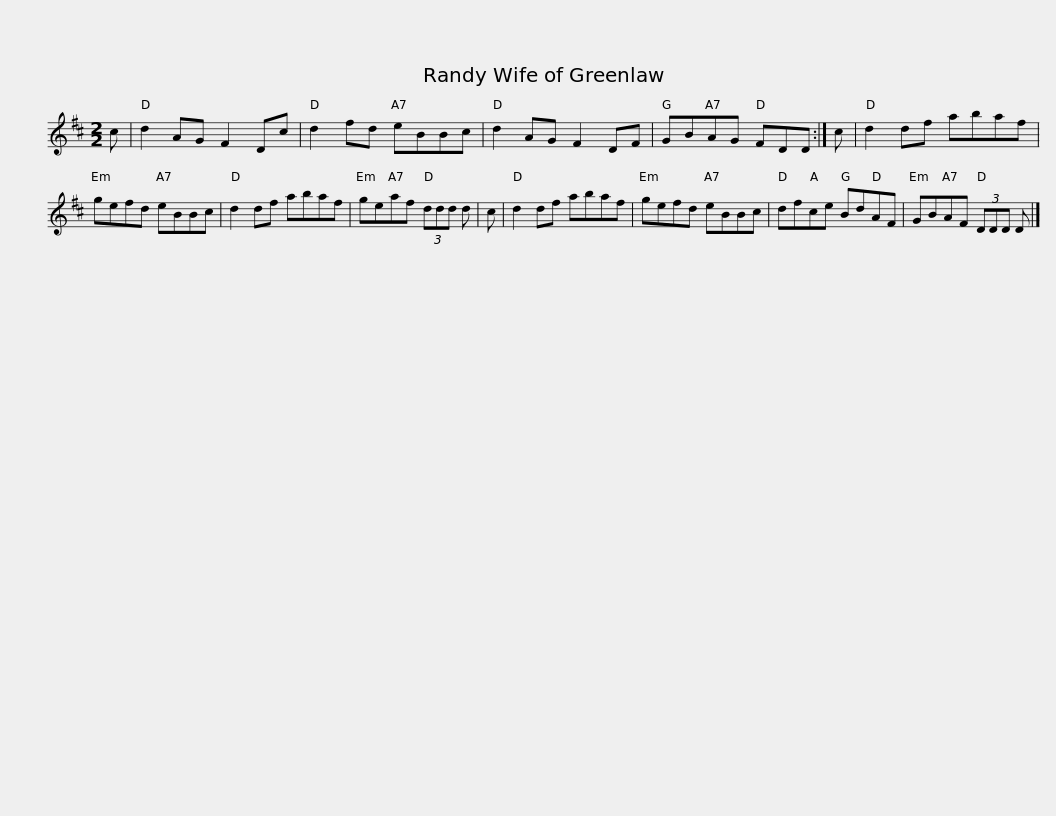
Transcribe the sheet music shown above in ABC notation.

X:1
L:1/8
M:2/2
I:linebreak $
K:D
V:1 treble
V:1
 c | d2 AG F2 Dc | d2 fd eBBc | d2 AG F2 DF | GBAG FDD :| %5
 c | d2 df abaf |$ gefd eBBc | d2 df abaf | geaf (3ddd d | %10
 c | d2 df abaf | gefd eBBc |$ dfce BdAF | GBAF (3DDD D |] %15
